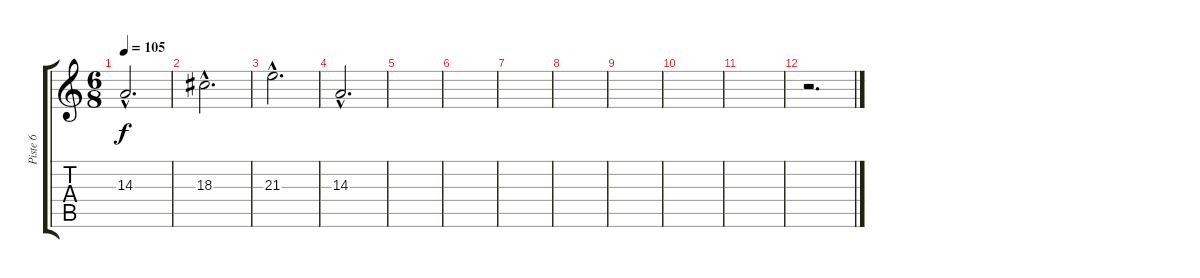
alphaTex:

\track ("Piste 6" "Piste 6") {instrument stringensemble1}
\staff {score tabs}
\tuning (E4 B3 G3 D3 A2 E2) {hide}
\ts (6 8)
\tempo 105
\clef g2
\ks c
14.3{hac}.2{d dy f} |
18.3{hac}.2{d} |
21.3{hac}.2{d} |
14.3{hac}.2{d} |
|
|
|
|
|
|
|
r.2{d}
